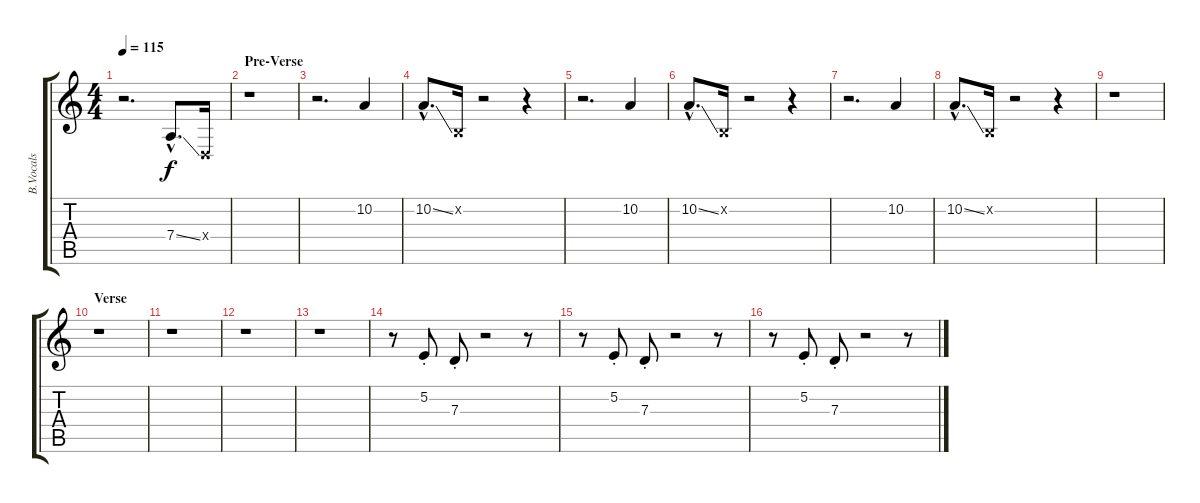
\track ("B.Vocals" "B.Vocals") {instrument lead1square}
\staff {score tabs}
\tuning (E4 B3 G3 D3 A2 E2) {hide}
\ts (4 4)
\tempo 115
\clef g2
\ks c
r.2{d dy mf} 7.4{ss hac}.8{d dy f} 0.4{x}.16 |
\section ("" "Pre-Verse")
r.1 |
r.2{d} 10.2.4 |
10.2{ss hac}.8{d} 0.2{x}.16 r.2 r.4 |
r.2{d} 10.2.4 |
10.2{ss hac}.8{d} 0.2{x}.16 r.2 r.4 |
r.2{d} 10.2.4 |
10.2{ss hac}.8{d} 0.2{x}.16 r.2 r.4 |
r.1 |
\section ("" "Verse")
r.1 |
r.1 |
r.1 |
r.1 |
r.8 5.2{st}.8 7.3{st}.8 r.2 r.8 |
r.8 5.2{st}.8 7.3{st}.8 r.2 r.8 |
r.8 5.2{st}.8 7.3{st}.8 r.2 r.8
